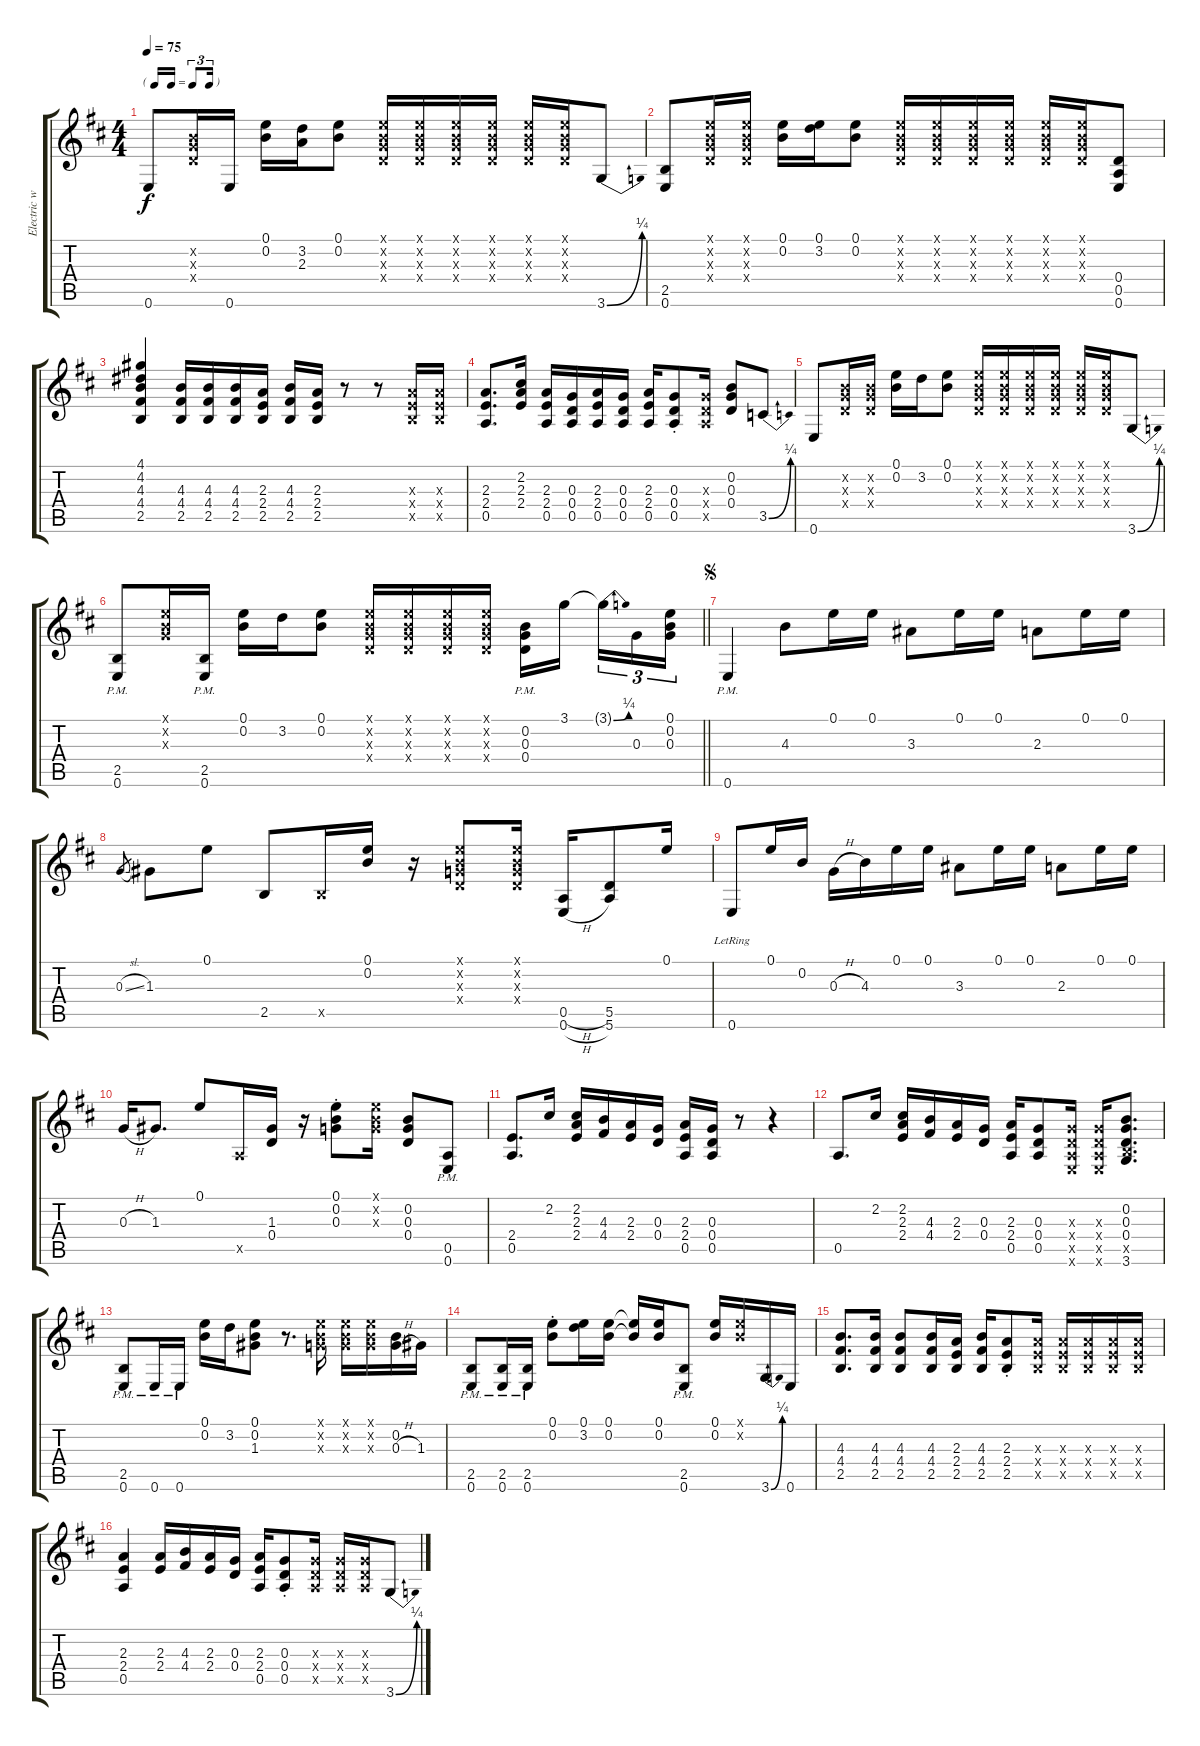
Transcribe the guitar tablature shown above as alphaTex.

\track ("Electric w/ slight distortion" "Electric w") {instrument distortionguitar}
\staff {score tabs}
\tuning (E4 B3 G3 D3 A2 E2) {hide}
\ts (4 4)
\tf triplet16th
\tempo 75
\clef g2
\ks d
0.6.8{dy f} (0.2{x} 0.3{x} 0.4{x}).16 0.6.16 (0.1 0.2).16 (3.2 2.3).16 (0.1 0.2).8 (0.1{x} 0.2{x} 0.3{x} 0.4{x}).16 (0.1{x} 0.2{x} 0.3{x} 0.4{x}).16 (0.1{x} 0.2{x} 0.3{x} 0.4{x}).16 (0.1{x} 0.2{x} 0.3{x} 0.4{x}).16 (0.1{x} 0.2{x} 0.3{x} 0.4{x}).16 (0.1{x} 0.2{x} 0.3{x} 0.4{x}).16 3.6{be (bend 0 0 60 1)}.8 |
(2.5 0.6).8 (0.1{x} 0.2{x} 0.3{x} 0.4{x}).16 (0.1{x} 0.2{x} 0.3{x} 0.4{x}).16 (0.1 0.2).16 (0.1 3.2).16 (0.1 0.2).8 (0.1{x} 0.2{x} 0.3{x} 0.4{x}).16 (0.1{x} 0.2{x} 0.3{x} 0.4{x}).16 (0.1{x} 0.2{x} 0.3{x} 0.4{x}).16 (0.1{x} 0.2{x} 0.3{x} 0.4{x}).16 (0.1{x} 0.2{x} 0.3{x} 0.4{x}).16 (0.1{x} 0.2{x} 0.3{x} 0.4{x}).16 (0.4 0.5 0.6).8 |
(4.1 4.2 4.3 4.4 2.5).4 (4.3 4.4 2.5).16 (4.3 4.4 2.5).16 (4.3 4.4 2.5).16 (2.3 2.4 2.5).16 (4.3 4.4 2.5).16 (2.3 2.4 2.5).16 r.8 r.8 (2.3{x} 2.4{x} 2.5{x}).16 (2.3{x} 2.4{x} 2.5{x}).16 |
(2.3 2.4 0.5).8{d} (2.2 2.3 2.4).16 (2.3 2.4 0.5).16 (0.3 0.4 0.5).16 (2.3 2.4 0.5).16 (0.3 0.4 0.5).16 (2.3 2.4 0.5).16 (0.3{st} 0.4{st} 0.5{st}).8 (0.3{x} 0.4{x} 0.5{x}).16 (0.2 0.3 0.4).8 3.5{be (bend 0 0 60 1)}.8 |
0.6.8 (0.2{x} 0.3{x} 0.4{x}).16 (0.2{x} 0.3{x} 0.4{x}).16 (0.1 0.2).16 3.2.16 (0.1 0.2).8 (0.1{x} 0.2{x} 0.3{x} 0.4{x}).16 (0.1{x} 0.2{x} 0.3{x} 0.4{x}).16 (0.1{x} 0.2{x} 0.3{x} 0.4{x}).16 (0.1{x} 0.2{x} 0.3{x} 0.4{x}).16 (0.1{x} 0.2{x} 0.3{x} 0.4{x}).16 (0.1{x} 0.2{x} 0.3{x} 0.4{x}).16 3.6{be (bend 0 0 60 1)}.8 |
\barLineRight lightlight
(2.5{pm} 0.6{pm}).8 (0.1{x} 0.2{x} 0.3{x}).16 (2.5{pm} 0.6{pm}).16 (0.1 0.2).16 3.2.16 (0.1 0.2).8 (0.1{x} 0.2{x} 0.3{x} 0.4{x}).16 (0.1{x} 0.2{x} 0.3{x} 0.4{x}).16 (0.1{x} 0.2{x} 0.3{x} 0.4{x}).16 (0.1{x} 0.2{x} 0.3{x} 0.4{x}).16 (0.2{pm} 0.3{pm} 0.4{pm}).16 3.1.16{beam splitsecondary} 3.1{be (bend 0 0 60 1) t}.16{tu (3 2)} 0.3.16{tu (3 2)} (0.1 0.2 0.3).16{tu (3 2)} |
\jump segno
0.6{pm}.4 4.3.8 0.1.16 0.1.16 3.3.8 0.1.16 0.1.16 2.3.8 0.1.16 0.1.16 |
0.3{sl}.8{gr} 1.3.8 0.1.8 2.5.8 2.5{x}.16 (0.1 0.2).16 r.16 (0.1{x} 0.2{x} 0.3{x} 0.4{x}).8 (0.1{x} 0.2{x} 0.3{x} 0.4{x}).16 (0.5{h} 0.6{h}).16 (5.5 5.6).8 0.1.16 |
0.6{lr}.8 0.1.16 0.2.16 0.3{h}.16 4.3.16 0.1.16 0.1.16 3.3.8 0.1.16 0.1.16 2.3.8 0.1.16 0.1.16 |
0.3{h}.16 1.3.8{d} 0.1.8 0.5{x}.16 (1.3 0.4).16 r.16 (0.1{st} 0.2{st} 0.3{st}).8 (0.1{x} 0.2{x} 0.3{x}).16 (0.2 0.3 0.4).8 (0.5{pm} 0.6{pm}).8 |
(2.4 0.5).8{d} 2.2.16 (2.2 2.3 2.4).16 (4.3 4.4).16 (2.3 2.4).16 (0.3 0.4).16 (2.3 2.4 0.5).16 (0.3 0.4 0.5).16 r.8 r.4 |
0.5.8{d} 2.2.16 (2.2 2.3 2.4).16 (4.3 4.4).16 (2.3 2.4).16 (0.3 0.4).16 (2.3 2.4 0.5).16 (0.3 0.4 0.5).8 (0.3{x} 0.4{x} 0.5{x} 0.6{x}).16 (0.3{x} 0.4{x} 0.5{x} 0.6{x}).16 (0.2 0.3 0.4 2.5{x} 3.6).8{d} |
(2.5{pm} 0.6{pm}).8 0.6{pm}.16 0.6{pm}.16 (0.1 0.2).16 3.2.16 (0.1 0.2 1.3).8 r.8{d} (0.1{x} 0.2{x} 0.3{x}).16 (0.1{x} 0.2{x} 0.3{x}).16 (0.1{x} 0.2{x} 0.3{x}).16 (0.2 0.3{h}).16 1.3.16 |
(2.5{pm} 0.6{pm}).8 (2.5{pm} 0.6{pm}).16 (2.5{pm} 0.6{pm}).16 (0.1{st} 0.2{st}).8 (0.1 3.2).16 (0.1 0.2).16 (0.1{t} 0.2{t}).16 (0.1 0.2).16 (2.5{pm} 0.6{pm}).8 (0.1 0.2).16 (0.1{x} 0.2{x}).16 3.6{be (bend 0 0 60 1)}.16 0.6.16 |
(4.3 4.4 2.5).8{d} (4.3 4.4 2.5).16 (4.3 4.4 2.5).8 (4.3 4.4 2.5).16 (2.3 2.4 2.5).16 (4.3 4.4 2.5).16 (2.3{st} 2.4{st} 2.5{st}).8 (2.3{x} 2.4{x} 2.5{x}).16 (2.3{x} 2.4{x} 2.5{x}).16 (2.3{x} 2.4{x} 2.5{x}).16 (2.3{x} 2.4{x} 2.5{x}).16 (2.3{x} 2.4{x} 2.5{x}).16 |
(2.3 2.4 0.5).4 (2.3 2.4).16 (4.3 4.4).16 (2.3 2.4).16 (0.3 0.4).16 (2.3 2.4 0.5).16 (0.3{st} 0.4{st} 0.5{st}).8 (0.3{x} 0.4{x} 0.5{x}).16 (0.3{x} 0.4{x} 0.5{x}).16 (0.3{x} 0.4{x} 0.5{x}).16 3.6{be (bend 0 0 60 1)}.8
